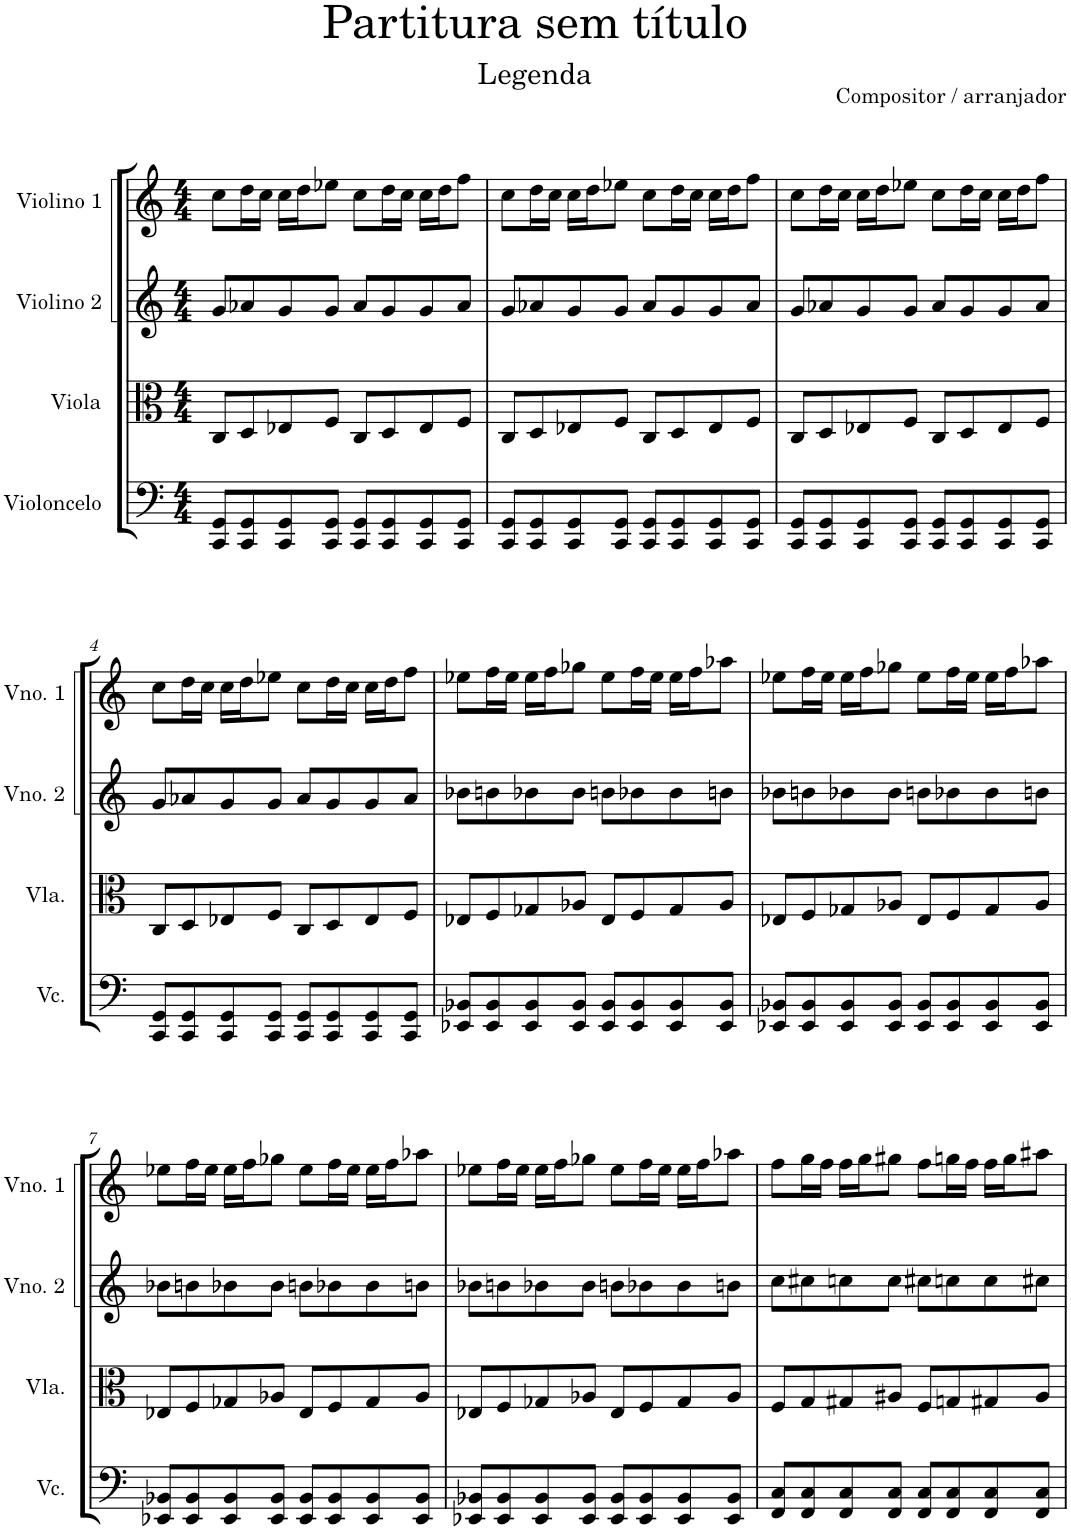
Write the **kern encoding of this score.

**kern	**kern	**kern	**kern
*part4	*part3	*part2	*part1
*staff4	*staff3	*staff2	*staff1
*I"Violoncelo	*I"Viola	*I"Violino 2	*I"Violino 1
*I'Vc.	*I'Vla.	*I'Vno. 2	*I'Vno. 1
*clefF4	*clefC3	*clefG2	*clefG2
*k[]	*k[]	*k[]	*k[]
*M4/4	*M4/4	*M4/4	*M4/4
=1	=1	=1	=1
8CC/ 8GG/L	8C/L	8g/L	8cc\L
8CC/ 8GG/	8D/	8a-X/	16dd\L
.	.	.	16cc\JJ
8CC/ 8GG/	8E-X/	8g/	16cc\LL
.	.	.	16dd\J
8CC/ 8GG/J	8F/J	8g/J	8ee-X\J
8CC/ 8GG/L	8C/L	8a-/L	8cc\L
8CC/ 8GG/	8D/	8g/	16dd\L
.	.	.	16cc\JJ
8CC/ 8GG/	8E-/	8g/	16cc\LL
.	.	.	16dd\J
8CC/ 8GG/J	8F/J	8a-/J	8ff\J
=2	=2	=2	=2
8CC/ 8GG/L	8C/L	8g/L	8cc\L
8CC/ 8GG/	8D/	8a-X/	16dd\L
.	.	.	16cc\JJ
8CC/ 8GG/	8E-X/	8g/	16cc\LL
.	.	.	16dd\J
8CC/ 8GG/J	8F/J	8g/J	8ee-X\J
8CC/ 8GG/L	8C/L	8a-/L	8cc\L
8CC/ 8GG/	8D/	8g/	16dd\L
.	.	.	16cc\JJ
8CC/ 8GG/	8E-/	8g/	16cc\LL
.	.	.	16dd\J
8CC/ 8GG/J	8F/J	8a-/J	8ff\J
=3	=3	=3	=3
8CC/ 8GG/L	8C/L	8g/L	8cc\L
8CC/ 8GG/	8D/	8a-X/	16dd\L
.	.	.	16cc\JJ
8CC/ 8GG/	8E-X/	8g/	16cc\LL
.	.	.	16dd\J
8CC/ 8GG/J	8F/J	8g/J	8ee-X\J
8CC/ 8GG/L	8C/L	8a-/L	8cc\L
8CC/ 8GG/	8D/	8g/	16dd\L
.	.	.	16cc\JJ
8CC/ 8GG/	8E-/	8g/	16cc\LL
.	.	.	16dd\J
8CC/ 8GG/J	8F/J	8a-/J	8ff\J
!!LO:LB:g=z
=4	=4	=4	=4
8CC/ 8GG/L	8C/L	8g/L	8cc\L
8CC/ 8GG/	8D/	8a-X/	16dd\L
.	.	.	16cc\JJ
8CC/ 8GG/	8E-X/	8g/	16cc\LL
.	.	.	16dd\J
8CC/ 8GG/J	8F/J	8g/J	8ee-X\J
8CC/ 8GG/L	8C/L	8a-/L	8cc\L
8CC/ 8GG/	8D/	8g/	16dd\L
.	.	.	16cc\JJ
8CC/ 8GG/	8E-/	8g/	16cc\LL
.	.	.	16dd\J
8CC/ 8GG/J	8F/J	8a-/J	8ff\J
=5	=5	=5	=5
8EE-X/ 8BB-X/L	8E-X/L	8b-X\L	8ee-X\L
8EE-/ 8BB-/	8F/	8bn\	16ff\L
.	.	.	16ee-\JJ
8EE-/ 8BB-/	8G-X/	8b-X\	16ee-\LL
.	.	.	16ff\J
8EE-/ 8BB-/J	8A-X/J	8b-\J	8gg-X\J
8EE-/ 8BB-/L	8E-/L	8bn\L	8ee-\L
8EE-/ 8BB-/	8F/	8b-X\	16ff\L
.	.	.	16ee-\JJ
8EE-/ 8BB-/	8G-/	8b-\	16ee-\LL
.	.	.	16ff\J
8EE-/ 8BB-/J	8A-/J	8bn\J	8aa-X\J
=6	=6	=6	=6
8EE-X/ 8BB-X/L	8E-X/L	8b-X\L	8ee-X\L
8EE-/ 8BB-/	8F/	8bn\	16ff\L
.	.	.	16ee-\JJ
8EE-/ 8BB-/	8G-X/	8b-X\	16ee-\LL
.	.	.	16ff\J
8EE-/ 8BB-/J	8A-X/J	8b-\J	8gg-X\J
8EE-/ 8BB-/L	8E-/L	8bn\L	8ee-\L
8EE-/ 8BB-/	8F/	8b-X\	16ff\L
.	.	.	16ee-\JJ
8EE-/ 8BB-/	8G-/	8b-\	16ee-\LL
.	.	.	16ff\J
8EE-/ 8BB-/J	8A-/J	8bn\J	8aa-X\J
!!LO:LB:g=z
=7	=7	=7	=7
8EE-X/ 8BB-X/L	8E-X/L	8b-X\L	8ee-X\L
8EE-/ 8BB-/	8F/	8bn\	16ff\L
.	.	.	16ee-\JJ
8EE-/ 8BB-/	8G-X/	8b-X\	16ee-\LL
.	.	.	16ff\J
8EE-/ 8BB-/J	8A-X/J	8b-\J	8gg-X\J
8EE-/ 8BB-/L	8E-/L	8bn\L	8ee-\L
8EE-/ 8BB-/	8F/	8b-X\	16ff\L
.	.	.	16ee-\JJ
8EE-/ 8BB-/	8G-/	8b-\	16ee-\LL
.	.	.	16ff\J
8EE-/ 8BB-/J	8A-/J	8bn\J	8aa-X\J
=8	=8	=8	=8
8EE-X/ 8BB-X/L	8E-X/L	8b-X\L	8ee-X\L
8EE-/ 8BB-/	8F/	8bn\	16ff\L
.	.	.	16ee-\JJ
8EE-/ 8BB-/	8G-X/	8b-X\	16ee-\LL
.	.	.	16ff\J
8EE-/ 8BB-/J	8A-X/J	8b-\J	8gg-X\J
8EE-/ 8BB-/L	8E-/L	8bn\L	8ee-\L
8EE-/ 8BB-/	8F/	8b-X\	16ff\L
.	.	.	16ee-\JJ
8EE-/ 8BB-/	8G-/	8b-\	16ee-\LL
.	.	.	16ff\J
8EE-/ 8BB-/J	8A-/J	8bn\J	8aa-X\J
=9	=9	=9	=9
8FF/ 8C/L	8F/L	8cc\L	8ff\L
8FF/ 8C/	8G/	8cc#X\	16gg\L
.	.	.	16ff\JJ
8FF/ 8C/	8G#X/	8ccn\	16ff\LL
.	.	.	16gg\J
8FF/ 8C/J	8A#X/J	8cc\J	8gg#X\J
8FF/ 8C/L	8F/L	8cc#X\L	8ff\L
8FF/ 8C/	8Gn/	8ccn\	16ggn\L
.	.	.	16ff\JJ
8FF/ 8C/	8G#X/	8cc\	16ff\LL
.	.	.	16gg\J
8FF/ 8C/J	8A#/J	8cc#X\J	8aa#X\J
=	=	=	=
*-	*-	*-	*-
